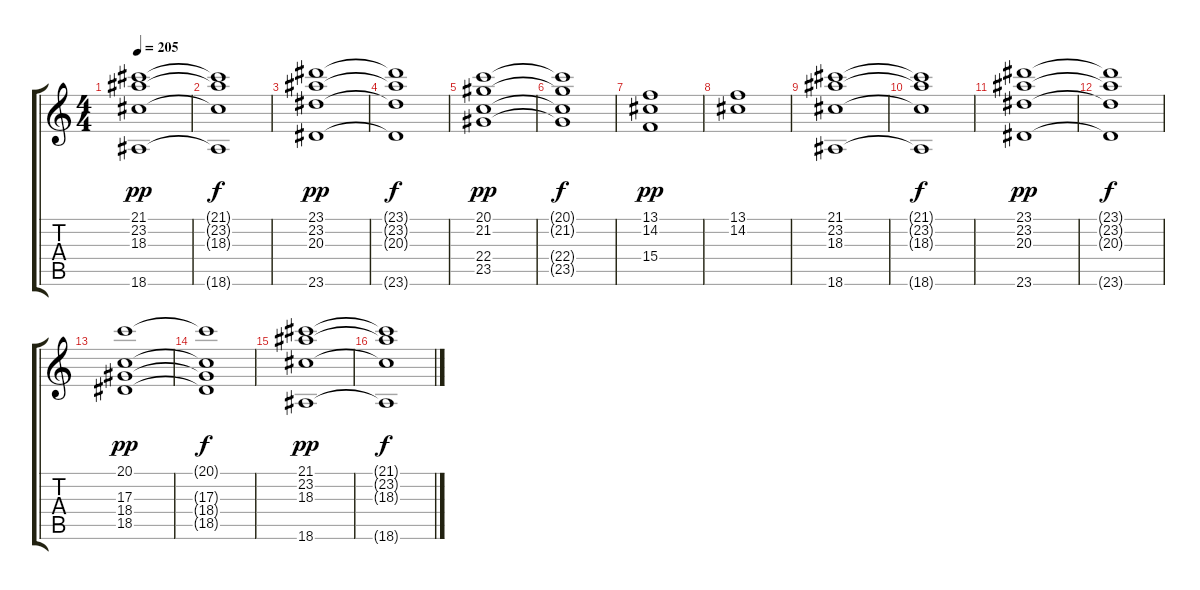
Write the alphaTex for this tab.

\track "" {instrument synthstrings1}
\staff {score tabs}
\tuning (E4 B3 G3 D3 A2 E2) {hide}
\ts (4 4)
\tempo 205
\clef g2
\ks c
(21.1 23.2 18.3 18.6).1{dy pp} |
(21.1{t} 23.2{t} 18.3{t} 18.6{t}).1{dy f} |
(23.1 23.2 20.3 23.6).1{dy pp} |
(23.1{t} 23.2{t} 20.3{t} 23.6{t}).1{dy f} |
(20.1 21.2 22.4 23.5).1{dy pp} |
(20.1{t} 21.2{t} 22.4{t} 23.5{t}).1{dy f} |
(13.1 14.2 15.4).1{dy pp} |
(13.1 14.2).1 |
(21.1 23.2 18.3 18.6).1 |
(21.1{t} 23.2{t} 18.3{t} 18.6{t}).1{dy f} |
(23.1 23.2 20.3 23.6).1{dy pp} |
(23.1{t} 23.2{t} 20.3{t} 23.6{t}).1{dy f} |
(20.1 17.3 18.4 18.5).1{dy pp} |
(20.1{t} 17.3{t} 18.4{t} 18.5{t}).1{dy f} |
(21.1 23.2 18.3 18.6).1{dy pp} |
(21.1{t} 23.2{t} 18.3{t} 18.6{t}).1{dy f}
